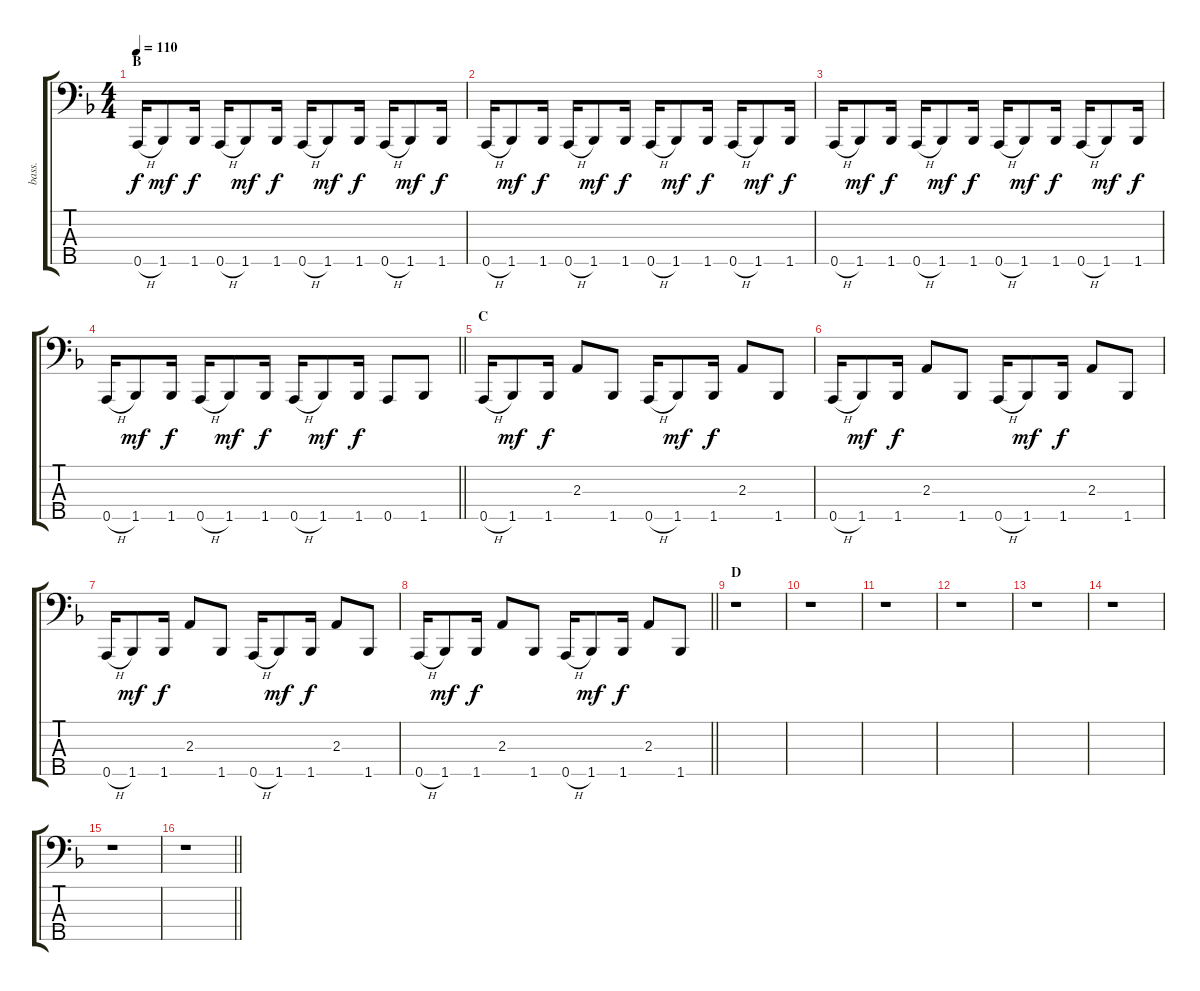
\track ("bass." "bass.") {instrument slapbass2}
\staff {score tabs}
\tuning (F2 C2 G1 D1 A0) {hide}
\ts (4 4)
\section ("" "B")
\tempo 110
\clef f4
\ks dminor
0.5{h}.16{dy f} 1.5.8{dy mf} 1.5.16{dy f} 0.5{h}.16 1.5.8{dy mf} 1.5.16{dy f} 0.5{h}.16 1.5.8{dy mf} 1.5.16{dy f} 0.5{h}.16 1.5.8{dy mf} 1.5.16{dy f} |
0.5{h}.16 1.5.8{dy mf} 1.5.16{dy f} 0.5{h}.16 1.5.8{dy mf} 1.5.16{dy f} 0.5{h}.16 1.5.8{dy mf} 1.5.16{dy f} 0.5{h}.16 1.5.8{dy mf} 1.5.16{dy f} |
0.5{h}.16 1.5.8{dy mf} 1.5.16{dy f} 0.5{h}.16 1.5.8{dy mf} 1.5.16{dy f} 0.5{h}.16 1.5.8{dy mf} 1.5.16{dy f} 0.5{h}.16 1.5.8{dy mf} 1.5.16{dy f} |
\barLineRight lightlight
0.5{h}.16 1.5.8{dy mf} 1.5.16{dy f} 0.5{h}.16 1.5.8{dy mf} 1.5.16{dy f} 0.5{h}.16 1.5.8{dy mf} 1.5.16{dy f} 0.5.8 1.5.8 |
\section ("" "C")
0.5{h}.16 1.5.8{dy mf} 1.5.16{dy f} 2.3.8 1.5.8 0.5{h}.16 1.5.8{dy mf} 1.5.16{dy f} 2.3.8 1.5.8 |
0.5{h}.16 1.5.8{dy mf} 1.5.16{dy f} 2.3.8 1.5.8 0.5{h}.16 1.5.8{dy mf} 1.5.16{dy f} 2.3.8 1.5.8 |
0.5{h}.16 1.5.8{dy mf} 1.5.16{dy f} 2.3.8 1.5.8 0.5{h}.16 1.5.8{dy mf} 1.5.16{dy f} 2.3.8 1.5.8 |
\barLineRight lightlight
0.5{h}.16 1.5.8{dy mf} 1.5.16{dy f} 2.3.8 1.5.8 0.5{h}.16 1.5.8{dy mf} 1.5.16{dy f} 2.3.8 1.5.8 |
\section ("" "D")
r.1 |
r.1 |
r.1 |
r.1 |
r.1 |
r.1 |
r.1 |
\barLineRight lightlight
r.1
